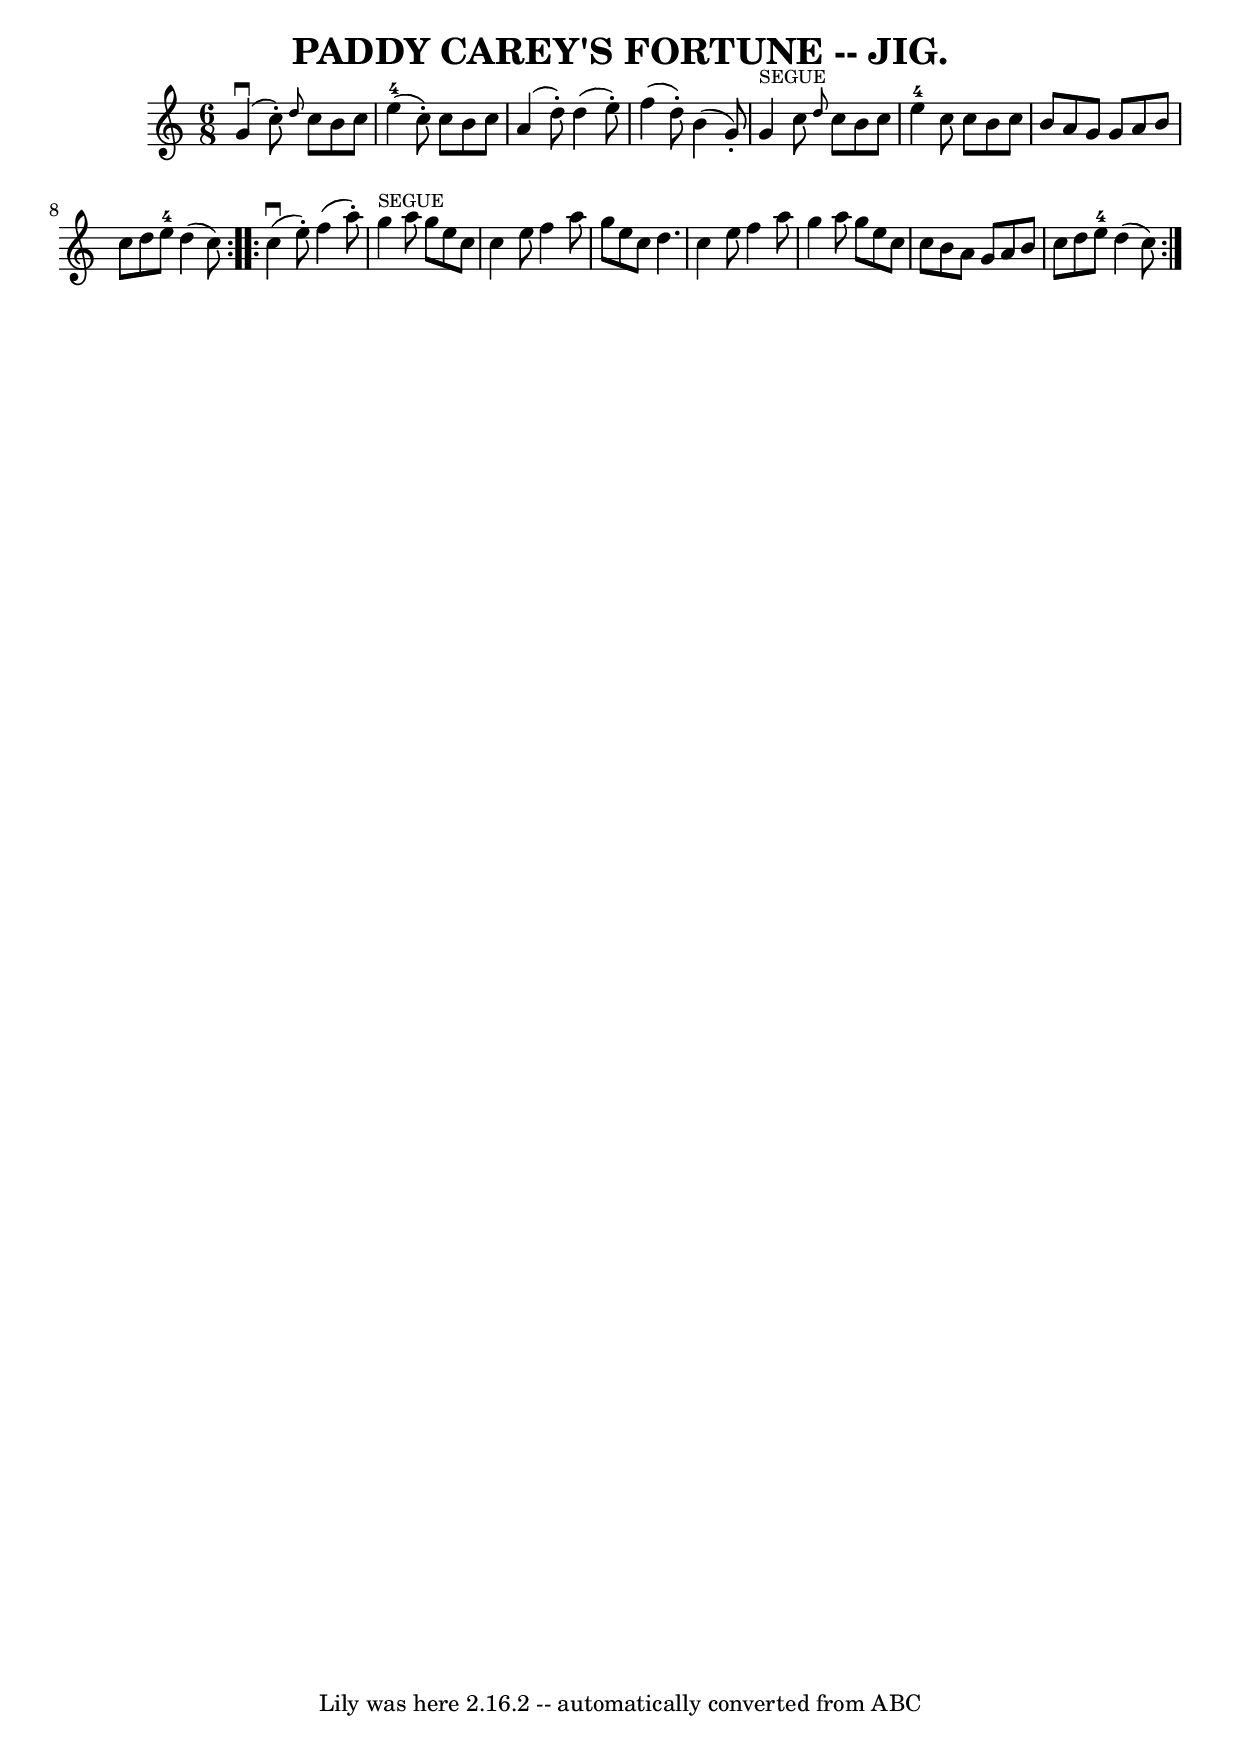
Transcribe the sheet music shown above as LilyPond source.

\version "2.16.2"
\include "Mammoth.ily"
\header {
  %% book = "Coles pg. 75.5"
  crossRefNumber = "13"
  footnotes = ""
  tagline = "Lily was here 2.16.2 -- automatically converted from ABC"
  title = "PADDY CAREY'S FORTUNE -- JIG."

}
voicedefault =  {



  \repeat volta 2 {

    \time 6/8 
    \key c \major
    g'4 (^\downbow c''8-.) \grace { d''8 } c''8 b'8 c''8 |
    e''4-4(c''8-.) c''8 b'8 c''8 |
    a'4 (d''8-.) d''4 (e''8-.) |
    f''4 (d''8-.) b'4 (g'8-.) |
    g'4^\segue c''8  \grace { d''8 } c''8 b'8 c''8 |
    e''4-4 c''8 c''8 b'8 c''8 |
    b'8 a'8 g'8 g'8 a'8 b'8 |
    c''8 d''8    
    e''8-4 d''4 (c''8) 
  }     
  \repeat volta 2 {
    c''4 (^\downbow e''8-.) f''4 (a''8-.) |
    g''4^\segue a''8 g''8 e''8 c''8 |
    c''4 e''8 f''4 a''8 |
    g''8 e''8 c''8 d''4. |
    c''4 e''8 f''4 a''8 |
    g''4 a''8 g''8 e''8 c''8 |
    c''8 b'8 a'8 g'8 a'8 b'8 |
    c''8 d''8 e''8-4 d''4 (c''8) 
  }   

}

\score{
  <<

    \context Staff="default"
    {
      \voicedefault 
      
    }

  >>
  \layout {
    
  }
  \midi {
  }

}
